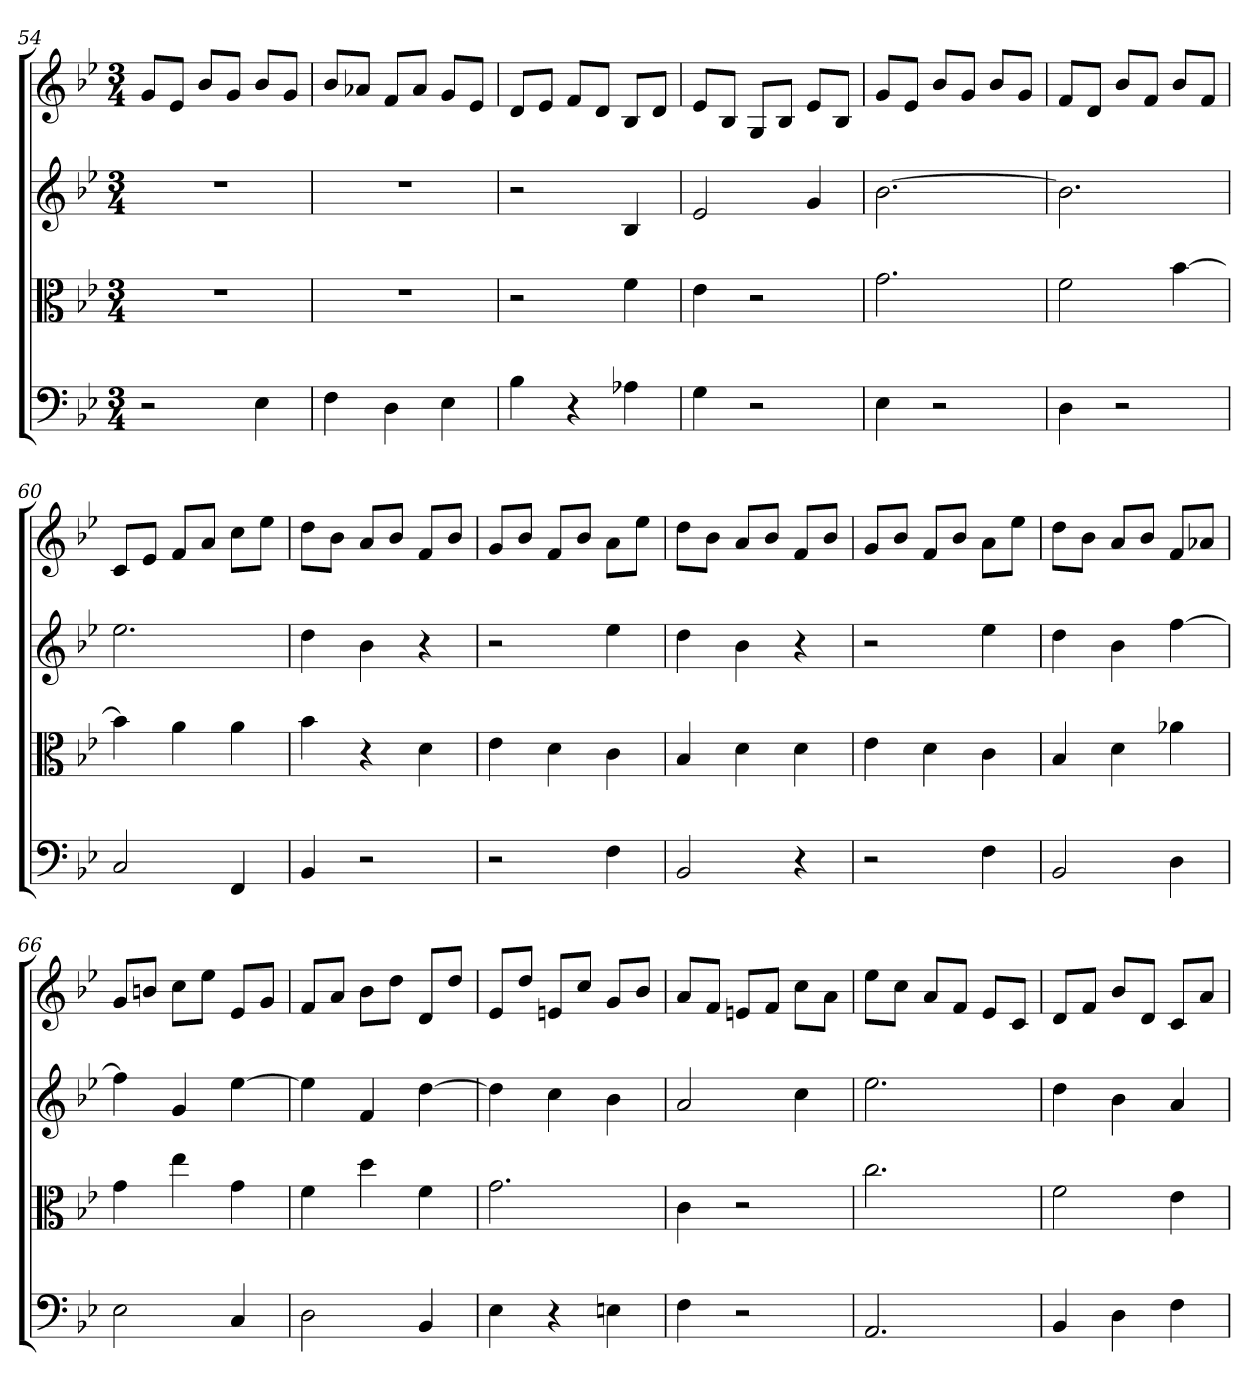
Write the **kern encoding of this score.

**kern	**kern	**kern	**kern
*part4	*part3	*part2	*part1
*staff4	*staff3	*staff2	*staff1
*clefF4	*clefC3	*	*
*k[b-e-]	*k[b-e-]	*k[b-e-]	*k[b-e-]
*g:	*g:	*g:	*g:
*M3/4	*M3/4	*M3/4	*M3/4
=54	=54	=54	=54
2r	2.r	2.r	8gL
.	.	.	8e-J
.	.	.	8b-L
.	.	.	8gJ
4E-	.	.	8b-L
.	.	.	8gJ
=55	=55	=55	=55
4F	2.r	2.r	8b-L
.	.	.	8a-XJ
4D	.	.	8fL
.	.	.	8a-J
4E-	.	.	8gL
.	.	.	8e-J
=56	=56	=56	=56
4B-	2r	2r	8dL
.	.	.	8e-J
4r	.	.	8fL
.	.	.	8dJ
4A-X	4f	4B-	8B-L
.	.	.	8dJ
=57	=57	=57	=57
4G	4e-	2e-	8e-L
.	.	.	8B-J
2r	2r	.	8GL
.	.	.	8B-J
.	.	4g	8e-L
.	.	.	8B-J
=58	=58	=58	=58
4E-	2.g	[2.b-	8gL
.	.	.	8e-J
2r	.	.	8b-L
.	.	.	8gJ
.	.	.	8b-L
.	.	.	8gJ
=59	=59	=59	=59
4D	2f	2.b-]	8fL
.	.	.	8dJ
2r	.	.	8b-L
.	.	.	8fJ
.	[4b-	.	8b-L
.	.	.	8fJ
=60	=60	=60	=60
2C	4b-]	2.ee-	8cL
.	.	.	8e-J
.	4a	.	8fL
.	.	.	8aJ
4FF	4a	.	8ccL
.	.	.	8ee-J
=61	=61	=61	=61
4BB-	4b-	4dd	8ddL
.	.	.	8b-J
2r	4r	4b-	8aL
.	.	.	8b-J
.	4d	4r	8fL
.	.	.	8b-J
=62	=62	=62	=62
2r	4e-	2r	8gL
.	.	.	8b-J
.	4d	.	8fL
.	.	.	8b-J
4F	4c	4ee-	8aL
.	.	.	8ee-J
=63	=63	=63	=63
2BB-	4B-	4dd	8ddL
.	.	.	8b-J
.	4d	4b-	8aL
.	.	.	8b-J
4r	4d	4r	8fL
.	.	.	8b-J
=64	=64	=64	=64
2r	4e-	2r	8gL
.	.	.	8b-J
.	4d	.	8fL
.	.	.	8b-J
4F	4c	4ee-	8aL
.	.	.	8ee-J
=65	=65	=65	=65
2BB-	4B-	4dd	8ddL
.	.	.	8b-J
.	4d	4b-	8aL
.	.	.	8b-J
4D	4a-X	[4ff	8fL
.	.	.	8a-XJ
=66	=66	=66	=66
2E-	4g	4ff]	8gL
.	.	.	8bnJ
.	4ee-	4g	8ccL
.	.	.	8ee-J
4C	4g	[4ee-	8e-L
.	.	.	8gJ
=67	=67	=67	=67
2D	4f	4ee-]	8fL
.	.	.	8aJ
.	4dd	4f	8b-L
.	.	.	8ddJ
4BB-	4f	[4dd	8dL
.	.	.	8ddJ
=68	=68	=68	=68
4E-	2.g	4dd]	8e-L
.	.	.	8ddJ
4r	.	4cc	8enL
.	.	.	8ccJ
4En	.	4b-	8gL
.	.	.	8b-J
=69	=69	=69	=69
4F	4c	2a	8aL
.	.	.	8fJ
2r	2r	.	8enL
.	.	.	8fJ
.	.	4cc	8ccL
.	.	.	8aJ
=70	=70	=70	=70
2.AA	2.cc	2.ee-	8ee-L
.	.	.	8ccJ
.	.	.	8aL
.	.	.	8fJ
.	.	.	8e-L
.	.	.	8cJ
=71	=71	=71	=71
4BB-	2f	4dd	8dL
.	.	.	8fJ
4D	.	4b-	8b-L
.	.	.	8dJ
4F	4e-	4a	8cL
.	.	.	8aJ
=	=	=	=
*-	*-	*-	*-
